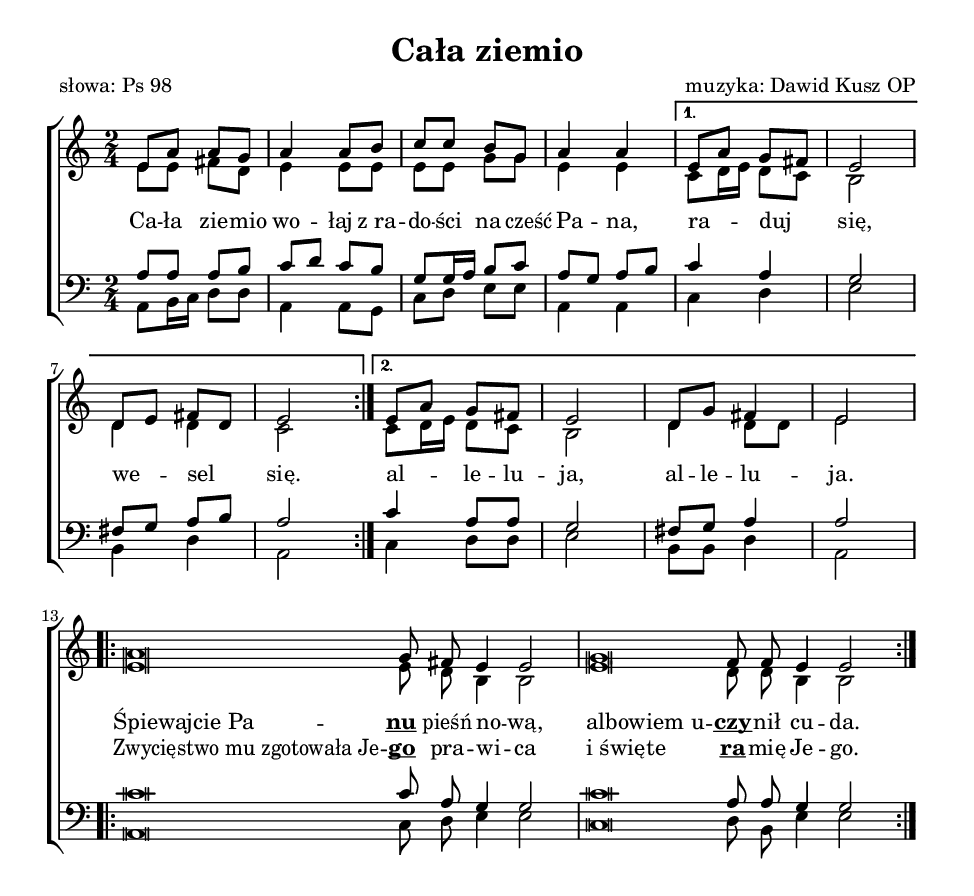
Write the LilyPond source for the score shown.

\version "2.17.3"
#(set-global-staff-size 17.5)

\header	{
  title = "Cała ziemio"
  poet = "słowa: Ps 98"
  composer = "muzyka: Dawid Kusz OP"
}

\paper {
  paper-width = 165 \mm
  paper-height = 240 \mm
  line-width = 145 \mm
  top-margin = 10 \mm
}
%--------------------------------MELODY--------------------------------
sopranomelody = \relative f' {
  \repeat volta 2 {
    \key a \minor
    \time 2/4
    e8 a a g
    a4 \tweak Beam #'positions #'(2.5 . 2.8) a8 b
    \tweak Beam #'positions #'(3.2 . 3.2) c c b g
    a4 a
  }
  \alternative {
    {
      \tweak Beam #'positions #'(1.25 . 2.25)
      e8\melisma a\melismaEnd g\melisma fis\melismaEnd
      e2
      d8\melisma e\melismaEnd \tweak Beam #'positions #'(1.25 . 0.8) fis \melisma d\melismaEnd
      e2
    }
    {
      \tweak Beam #'positions #'(1.25 . 2.25)
      e8\melisma a\melismaEnd g fis
      e2
      d8 g fis4
      e2
    }
  }
  \repeat volta 2 {
    \cadenzaOn
    a\breve g8 fis e4 e2
    \bar "|"
    g\breve fis8 fis e4 e2
    \cadenzaOff
  }
}
altomelody = \relative f' {
  \repeat volta 2 {
    \key a \minor
    \time 2/4
    e8 e fis d
    e4 e8 e
    e e g g
    e4 e
  }
  \alternative {
    {
      c8\melisma d16 e\melismaEnd d8\melisma c\melisma
      b2
      d4 d
      c2
    }
    {
      c8\melisma d16 e\melismaEnd d8\melisma c\melisma
      b2
      d4 d8 d
      e2
    }
  }
  \repeat volta 2 {
    \cadenzaOn
    e\breve e8 d b4 b2
    \bar "|"
    e\breve d8 d b4 b2
    \cadenzaOff
  }
}
tenormelody = \relative f {
  \repeat volta 2 {
    \key a \minor
    \time 2/4
    a8 a a b
    c8\melisma d\melismaEnd c b
    g g16\melisma a\melismaEnd b8 c
    a8\melisma g\melismaEnd a\melisma b\melismaEnd
  }
  \alternative {
    {
      c4 a
      g2
      fis8\melisma g\melismaEnd a\melisma b\melismaEnd
      a2
    }
    {
      c4 a8 a
      g2
      fis8 g a4
      a2
    }
  }
  \repeat volta 2 {
    \cadenzaOn
    c\breve c8 a g4 g2
    \bar "|"
    c\breve a8 a g4 g2
    \cadenzaOff
  }
}
bassmelody = \relative f {
  \repeat volta 2 {
    \key a \minor
    \time 2/4
    a,8 b16\melisma c\melismaEnd d8 d
    a4 a8 g
    c d \tweak Beam #'positions #'(-2.6 . -2.6) e e
    a,4 a
  }
  \alternative {
    {
      c4 d
      e2
      b4 d
      a2
    }
    {
      c4 \tweak Beam #'positions #'(-2.8 . -2.8) d8 d
      e2
      b8 b d4
      a2
    }
  }
  \repeat volta 2 {
    \cadenzaOn
    a\breve c8 d e4 e2
    \bar "|"
    c\breve d8 b e4 e2
    \cadenzaOff
  }
}
akordy = \chordmode {
}
%--------------------------------LYRICS--------------------------------
text = \lyricmode {
  \repeat volta 2 {
    Ca -- ła zie -- \tweak #'X-offset #-1 mio wo -- \tweak #'X-offset #-1.2 łaj
    z_ra -- do -- ści \tweak #'X-offset #-1 na \tweak #'X-offset #-1 \markup \scale #'(0.9 . 1) cześć \tweak #'X-offset #-0.2 Pa -- na,
  }
  \alternative {
    { ra -- duj się, we -- sel się. }
    { al -- le -- lu -- ja, al -- le -- lu -- ja. }
  }
  \tweak #'X-offset #-1.5 "Śpiewajcie Pa" --
  \tweak #'X-offset #-1.5 \markup \bold \underline nu
  \markup \scale #'(0.9 . 1) pieśń
  \tweak #'X-offset #0 no -- wą,
  \once \override LyricHyphen #'minimum-distance = #1
  \tweak #'X-offset #-0.5 "albowiem u" --
  \markup \bold \underline czy -- nił cu -- da.
}
secondverse = \lyricmode {
  \repeat unfold 27 \skip4
  \once \override LyricHyphen #'minimum-distance = #1
  \tweak #'X-offset #-1.5 \markup \scale #'(0.9 . 1)
  "Zwycięstwo mu zgotowała Je" --
  \tweak #'X-offset #-1.2 \markup \bold \underline go
  pra -- \tweak #'X-offset #0 wi -- ca
  \tweak #'X-offset #-0.5 "i święte"
  \markup \bold \underline ra -- mię Je -- go.
}
%--------------------------------ALL-FILE VARIABLE--------------------------------

\score {
  \new ChoirStaff <<
    \new Staff = women <<
      \clef treble
      \new Voice = soprano {
        \voiceOne
        \sopranomelody
      }
      \new Voice = alto {
        \voiceTwo
        \altomelody
      }
    >>
    \new Lyrics \with {
      \override VerticalAxisGroup #'staff-affinity = #CENTER
      \override VerticalAxisGroup #'nonstaff-relatedstaff-spacing #'padding = #1
    }
    \lyricsto soprano \text
    \new Lyrics \with {
      \override VerticalAxisGroup #'staff-affinity = #CENTER
      \override VerticalAxisGroup #'nonstaff-relatedstaff-spacing #'padding = #1
    }
    \lyricsto soprano \secondverse

    \new Staff = men <<
      \clef bass
      \new Voice = tenor {
        \voiceOne
        \tenormelody
      }
      \new Voice = bass {
        \voiceTwo
        \bassmelody
      }
    >>
  >>
  \layout {
    \override NoteHead #'style = #'altdefault
    indent = 0
  }
}
